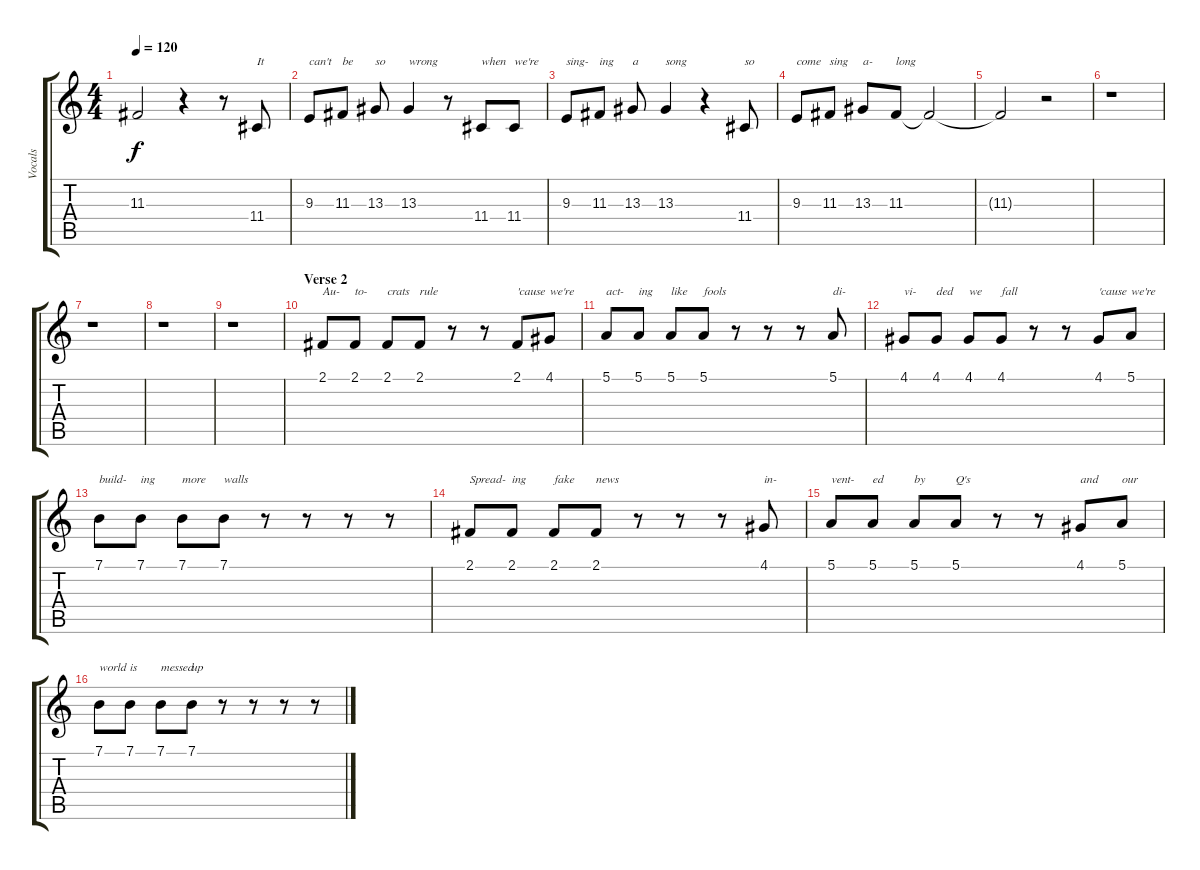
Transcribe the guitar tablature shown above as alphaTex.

\track ("Vocals" "Vocals") {instrument synthvoice}
\staff {score tabs}
\tuning (E4 B3 G3 D3 A2 E2) {hide}
\ts (4 4)
\tempo 120
\clef g2
\ks c
11.3{t}.2{dy f} r.4 r.8 11.4.8{txt "It"} |
9.3.8{txt "can't"} 11.3.8{txt "be"} 13.3.8{txt "so"} 13.3.4{txt "wrong"} r.8 11.4.8{txt "when"} 11.4.8{txt "we're"} |
9.3.8{txt "sing-"} 11.3.8{txt "ing"} 13.3.8{txt "a"} 13.3.4{txt "song"} r.4 11.4.8{txt "so"} |
9.3.8{txt "come"} 11.3.8{txt "sing"} 13.3.8{txt "a-"} 11.3.8{txt "long"} 11.3{t}.2 |
11.3{t}.2 r.2 |
r.1 |
r.1 |
r.1 |
r.1 |
\section ("" "Verse 2")
2.1.8{txt "Au-"} 2.1.8{txt "to-"} 2.1.8{txt "crats"} 2.1.8{txt "rule"} r.8 r.8 2.1.8{txt "'cause"} 4.1.8{txt "we're"} |
5.1.8{txt "act-"} 5.1.8{txt "ing"} 5.1.8{txt "like"} 5.1.8{txt "fools"} r.8 r.8 r.8 5.1.8{txt "di-"} |
4.1.8{txt "vi-"} 4.1.8{txt "ded"} 4.1.8{txt "we"} 4.1.8{txt "fall"} r.8 r.8 4.1.8{txt "'cause"} 5.1.8{txt "we're"} |
7.1.8{txt "build-"} 7.1.8{txt "ing"} 7.1.8{txt "more"} 7.1.8{txt "walls"} r.8 r.8 r.8 r.8 |
2.1.8{txt "Spread-"} 2.1.8{txt "ing"} 2.1.8{txt "fake"} 2.1.8{txt "news"} r.8 r.8 r.8 4.1.8{txt "in-"} |
5.1.8{txt "vent-"} 5.1.8{txt "ed"} 5.1.8{txt "by"} 5.1.8{txt "Q's"} r.8 r.8 4.1.8{txt "and"} 5.1.8{txt "our"} |
7.1.8{txt "world"} 7.1.8{txt "is"} 7.1.8{txt "messed"} 7.1.8{txt "up"} r.8 r.8 r.8 r.8
